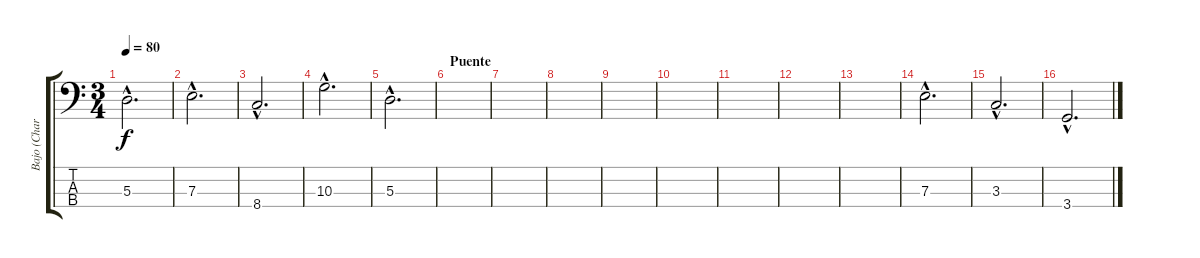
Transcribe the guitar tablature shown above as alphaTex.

\track ("Bajo (Charles)" "Bajo (Char") {instrument electricbassfinger}
\staff {score tabs}
\tuning (G2 D2 A1 E1) {hide}
\ts (3 4)
\tempo 80
\clef f4
\ks c
5.3{hac}.2{d dy f} |
7.3{hac}.2{d} |
8.4{hac}.2{d} |
10.3{hac}.2{d} |
5.3{hac}.2{d} |
\section ("" "Puente")
|
|
|
|
|
|
|
|
7.3{hac}.2{d} |
3.3{hac}.2{d} |
3.4{hac}.2{d}
